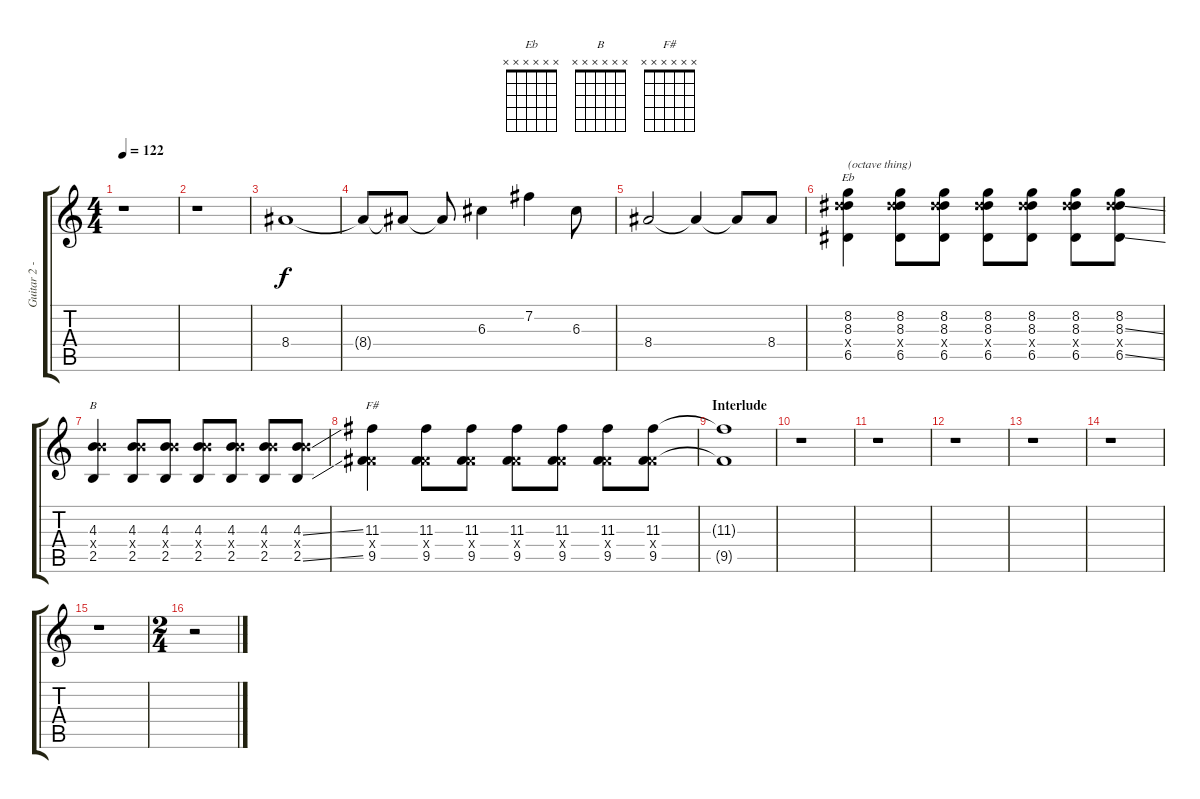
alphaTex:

\track ("Guitar 2 - lead" "Guitar 2 -") {instrument distortionguitar}
\staff {score tabs}
\tuning (E4 B3 G3 D3 A2 E2) {hide}
\chord ("Eb" x x x x x x) {firstfret 0}
\chord ("B" x x x x x x) {firstfret 0}
\chord ("F#" x x x x x x) {firstfret 0}
\ts (4 4)
\tempo 122
\clef g2
\ks c
r.1{dy f} |
r.1 |
8.4.1{volume 9} |
8.4{t}.8 8.4{t}.8 8.4{t}.8 6.3.4 7.2.4 6.3.8 |
8.4.2 8.4{t}.4 8.4{t}.8 8.4.8 |
(8.2 8.3 13.4{x} 6.5).4{ch "Eb" txt "(octave thing)"} (8.2 8.3 13.4{x} 6.5).8 (8.2 8.3 13.4{x} 6.5).8 (8.2 8.3 13.4{x} 6.5).8 (8.2 8.3 13.4{x} 6.5).8 (8.2 8.3 13.4{x} 6.5).8 (8.2 8.3{ss} 13.4{x} 6.5{ss}).8 |
(4.3 9.4{x} 2.5).4{ch "B"} (4.3 9.4{x} 2.5).8 (4.3 9.4{x} 2.5).8 (4.3 9.4{x} 2.5).8 (4.3 9.4{x} 2.5).8 (4.3 9.4{x} 2.5).8 (4.3{ss} 9.4{x} 2.5{ss}).8 |
(11.3 4.4{x} 9.5).4{ch "F#"} (11.3 4.4{x} 9.5).8 (11.3 4.4{x} 9.5).8 (11.3 4.4{x} 9.5).8 (11.3 4.4{x} 9.5).8 (11.3 4.4{x} 9.5).8 (11.3 4.4{x} 9.5).8 |
\section ("" "Interlude")
(11.3{t} 9.5{t}).1{volume 0} |
r.1 |
r.1 |
r.1 |
r.1 |
r.1 |
r.1 |
\ts (2 4)
r.2
